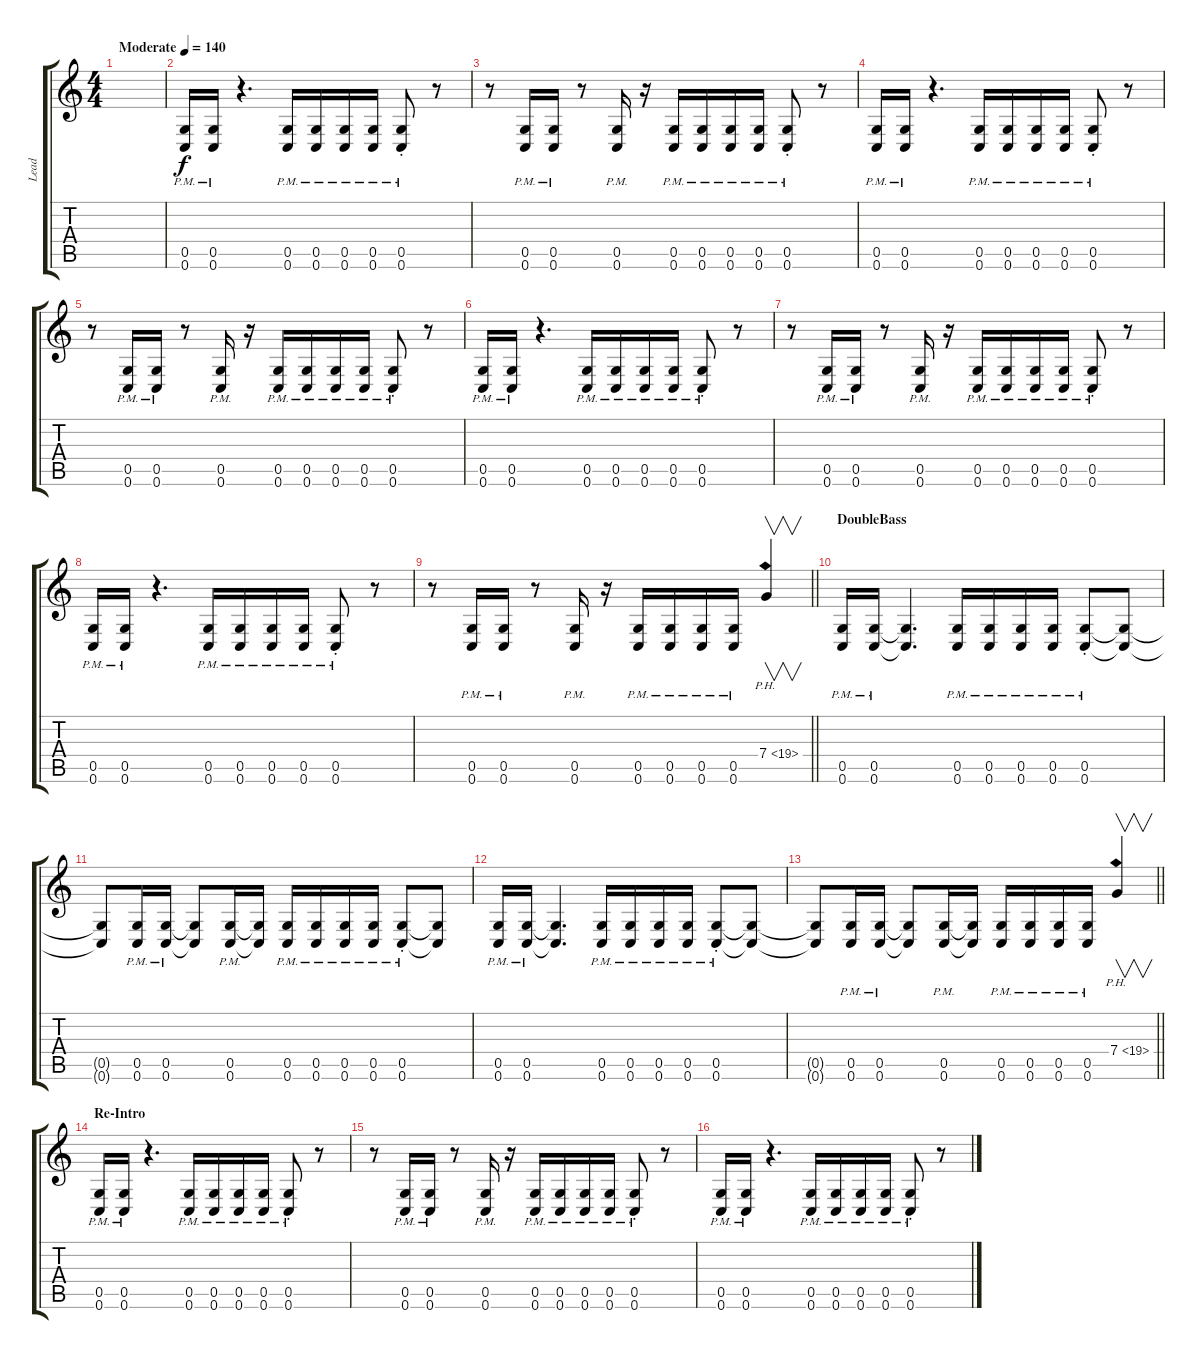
\track ("Lead" "Lead") {instrument distortionguitar}
\staff {score tabs}
\tuning (D4 A3 F3 C3 G2 C2) {hide}
\ts (4 4)
\tempo (140 "Moderate")
\clef g2
\ks c
|
(0.5{pm} 0.6{pm}).16 (0.5{pm} 0.6{pm}).16 r.4{d} (0.5{pm} 0.6{pm}).16 (0.5{pm} 0.6{pm}).16 (0.5{pm} 0.6{pm}).16 (0.5{pm} 0.6{pm}).16 (0.5{pm st} 0.6{pm st}).8 r.8 |
r.8 (0.5{pm} 0.6{pm}).16 (0.5{pm} 0.6{pm}).16 r.8 (0.5{pm} 0.6{pm}).16 r.16 (0.5{pm} 0.6{pm}).16 (0.5{pm} 0.6{pm}).16 (0.5{pm} 0.6{pm}).16 (0.5{pm} 0.6{pm}).16 (0.5{pm st} 0.6{pm st}).8 r.8 |
(0.5{pm} 0.6{pm}).16 (0.5{pm} 0.6{pm}).16 r.4{d} (0.5{pm} 0.6{pm}).16 (0.5{pm} 0.6{pm}).16 (0.5{pm} 0.6{pm}).16 (0.5{pm} 0.6{pm}).16 (0.5{pm st} 0.6{pm st}).8 r.8 |
r.8 (0.5{pm} 0.6{pm}).16 (0.5{pm} 0.6{pm}).16 r.8 (0.5{pm} 0.6{pm}).16 r.16 (0.5{pm} 0.6{pm}).16 (0.5{pm} 0.6{pm}).16 (0.5{pm} 0.6{pm}).16 (0.5{pm} 0.6{pm}).16 (0.5{pm st} 0.6{pm st}).8 r.8 |
(0.5{pm} 0.6{pm}).16 (0.5{pm} 0.6{pm}).16 r.4{d} (0.5{pm} 0.6{pm}).16 (0.5{pm} 0.6{pm}).16 (0.5{pm} 0.6{pm}).16 (0.5{pm} 0.6{pm}).16 (0.5{pm st} 0.6{pm st}).8 r.8 |
r.8 (0.5{pm} 0.6{pm}).16 (0.5{pm} 0.6{pm}).16 r.8 (0.5{pm} 0.6{pm}).16 r.16 (0.5{pm} 0.6{pm}).16 (0.5{pm} 0.6{pm}).16 (0.5{pm} 0.6{pm}).16 (0.5{pm} 0.6{pm}).16 (0.5{pm st} 0.6{pm st}).8 r.8 |
(0.5{pm} 0.6{pm}).16 (0.5{pm} 0.6{pm}).16 r.4{d} (0.5{pm} 0.6{pm}).16 (0.5{pm} 0.6{pm}).16 (0.5{pm} 0.6{pm}).16 (0.5{pm} 0.6{pm}).16 (0.5{pm st} 0.6{pm st}).8 r.8 |
\barLineRight lightlight
r.8 (0.5{pm} 0.6{pm}).16 (0.5{pm} 0.6{pm}).16 r.8 (0.5{pm} 0.6{pm}).16 r.16 (0.5{pm} 0.6{pm}).16 (0.5{pm} 0.6{pm}).16 (0.5{pm} 0.6{pm}).16 (0.5{pm} 0.6{pm}).16 7.4{ph 12}.4{v} |
\section ("" "DoubleBass")
(0.5{pm} 0.6{pm}).16 (0.5{pm} 0.6{pm}).16 (0.5{t} 0.6{t}).4{d} (0.5{pm} 0.6{pm}).16 (0.5{pm} 0.6{pm}).16 (0.5{pm} 0.6{pm}).16 (0.5{pm} 0.6{pm}).16 (0.5{pm st} 0.6{pm st}).8 (0.5{t} 0.6{t}).8 |
(0.5{t} 0.6{t}).8 (0.5{pm} 0.6{pm}).16 (0.5{pm} 0.6{pm}).16 (0.5{t} 0.6{t}).8 (0.5{pm} 0.6{pm}).16 (0.5{t} 0.6{t}).16 (0.5{pm} 0.6{pm}).16 (0.5{pm} 0.6{pm}).16 (0.5{pm} 0.6{pm}).16 (0.5{pm} 0.6{pm}).16 (0.5{pm st} 0.6{pm st}).8 (0.5{t} 0.6{t}).8 |
(0.5{pm} 0.6{pm}).16 (0.5{pm} 0.6{pm}).16 (0.5{t} 0.6{t}).4{d} (0.5{pm} 0.6{pm}).16 (0.5{pm} 0.6{pm}).16 (0.5{pm} 0.6{pm}).16 (0.5{pm} 0.6{pm}).16 (0.5{pm st} 0.6{pm st}).8 (0.5{t} 0.6{t}).8 |
\barLineRight lightlight
(0.5{t} 0.6{t}).8 (0.5{pm} 0.6{pm}).16 (0.5{pm} 0.6{pm}).16 (0.5{t} 0.6{t}).8 (0.5{pm} 0.6{pm}).16 (0.5{t} 0.6{t}).16 (0.5{pm} 0.6{pm}).16 (0.5{pm} 0.6{pm}).16 (0.5{pm} 0.6{pm}).16 (0.5{pm} 0.6{pm}).16 7.4{ph 12}.4{v} |
\section ("" "Re-Intro")
(0.5{pm} 0.6{pm}).16 (0.5{pm} 0.6{pm}).16 r.4{d} (0.5{pm} 0.6{pm}).16 (0.5{pm} 0.6{pm}).16 (0.5{pm} 0.6{pm}).16 (0.5{pm} 0.6{pm}).16 (0.5{pm st} 0.6{pm st}).8 r.8 |
r.8 (0.5{pm} 0.6{pm}).16 (0.5{pm} 0.6{pm}).16 r.8 (0.5{pm} 0.6{pm}).16 r.16 (0.5{pm} 0.6{pm}).16 (0.5{pm} 0.6{pm}).16 (0.5{pm} 0.6{pm}).16 (0.5{pm} 0.6{pm}).16 (0.5{pm st} 0.6{pm st}).8 r.8 |
(0.5{pm} 0.6{pm}).16 (0.5{pm} 0.6{pm}).16 r.4{d} (0.5{pm} 0.6{pm}).16 (0.5{pm} 0.6{pm}).16 (0.5{pm} 0.6{pm}).16 (0.5{pm} 0.6{pm}).16 (0.5{pm st} 0.6{pm st}).8 r.8
